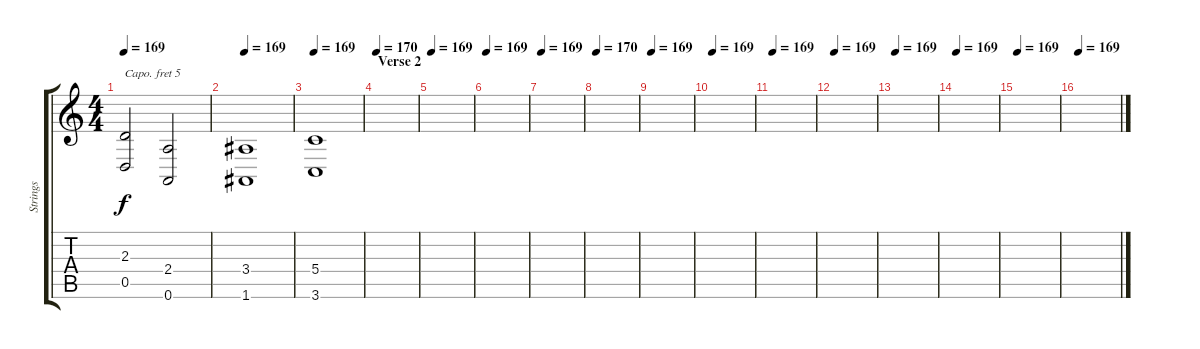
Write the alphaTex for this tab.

\track ("Strings" "Strings") {instrument synthstrings1}
\staff {score tabs}
\capo 5
\tuning (E4 B3 G3 D3 A2 E2) {hide}
\ts (4 4)
\tempo 169
\clef g2
\ks c
(2.3 0.5).2{dy f} (2.4 0.6).2 |
\tempo 169
(3.4 1.6).1 |
\tempo 169
(5.4 3.6).1 |
\section ("" "Verse 2")
\tempo 169
\tempo 170
|
\tempo 169
|
\tempo 169
|
\tempo 169
|
\tempo 169
\tempo 170
|
\tempo 169
|
\tempo 169
|
\tempo 169
|
\tempo 169
|
\tempo 169
|
\tempo 169
|
\tempo 169
|
\tempo 169
